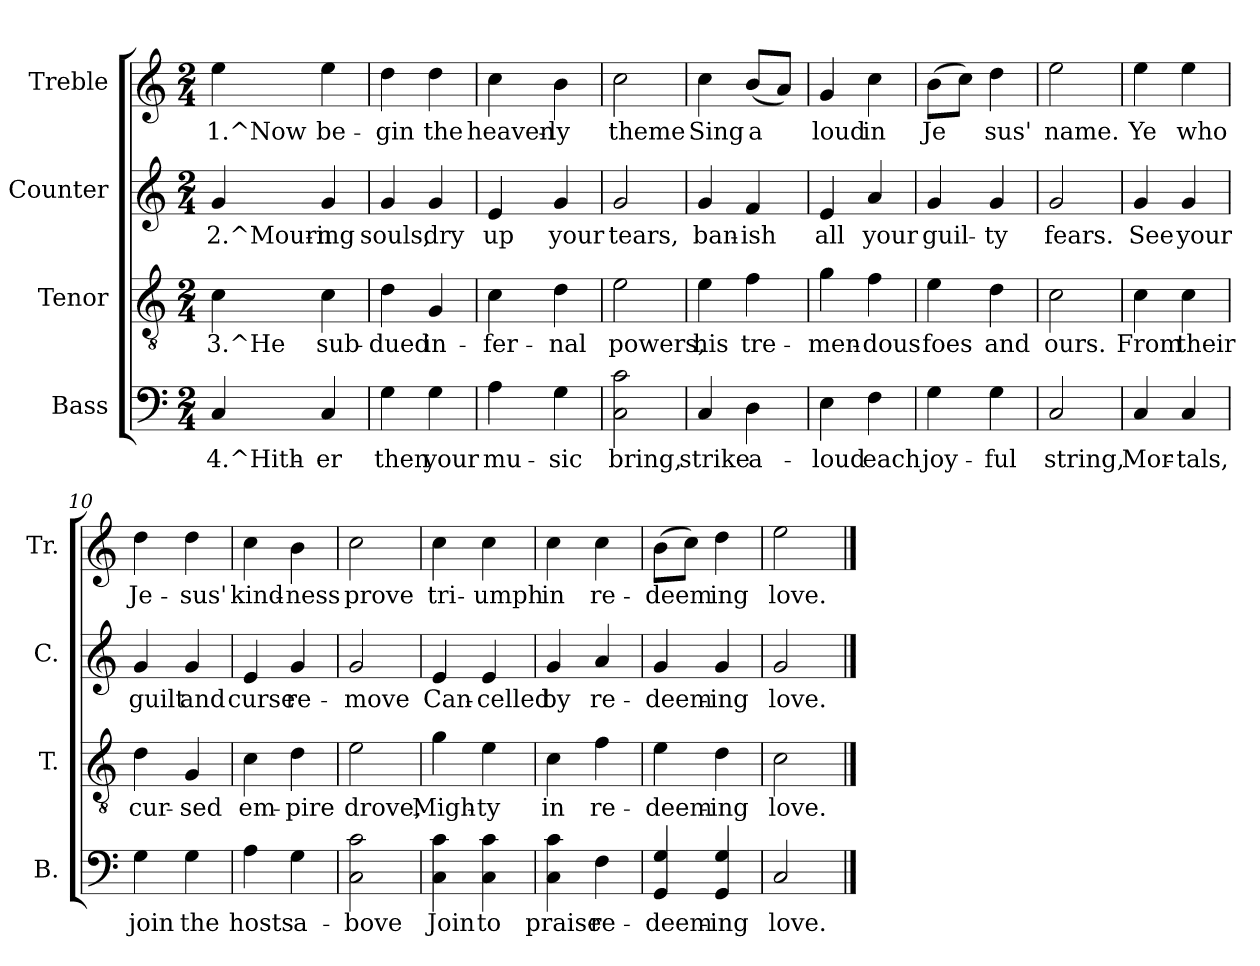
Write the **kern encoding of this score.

**kern	**text	**kern	**text	**kern	**text	**kern	**text
*part4	*part4	*part3	*part3	*part2	*part2	*part1	*part1
*staff4	*staff4	*staff3	*staff3	*staff2	*staff2	*staff1	*staff1
*I"Bass	*	*I"Tenor	*	*I"Counter	*	*I"Treble	*
*I'B.	*	*I'T.	*	*I'C.	*	*I'Tr.	*
!!LO:PB:g=z
*stria5	*	*stria5	*	*stria5	*	*stria5	*
*clefF4	*	*clefGv2	*	*clefG2	*	*clefG2	*
*k[]	*	*k[]	*	*k[]	*	*k[]	*
*C:	*	*C:	*	*C:	*	*C:	*
*M2/4	*	*M2/4	*	*M2/4	*	*M2/4	*
=1	=1	=1	=1	=1	=1	=1	=1
!	!LO:LY:b:rj	!	!LO:LY:b:rj	!	!LO:LY:b:rj	!	!LO:LY:b:rj
4C/	4.^Hith-	4c\	3.^He	4g/	2.^Mourn-	4ee\	1.^Now
!	!LO:LY:b:rj	!	!LO:LY:b:rj	!	!LO:LY:b:rj	!	!LO:LY:b:rj
4C/	-er	4c\	sub-	4g/	-ing	4ee\	be-
=2	=2	=2	=2	=2	=2	=2	=2
!	!LO:LY:b:rj	!	!LO:LY:b:rj	!	!LO:LY:b:rj	!	!LO:LY:b:rj
4G\	then	4d\	-dued	4g/	souls,	4dd\	-gin
!	!LO:LY:b:rj	!	!LO:LY:b:rj	!	!LO:LY:b:rj	!	!LO:LY:b:rj
4G\	your	4G/	in-	4g/	dry	4dd\	the
=3	=3	=3	=3	=3	=3	=3	=3
!	!LO:LY:b:rj	!	!LO:LY:b:rj	!	!LO:LY:b:rj	!	!LO:LY:b:rj
4A\	mu-	4c\	-fer-	4e/	up	4cc\	heaven-
!	!LO:LY:b:rj	!	!LO:LY:b:rj	!	!LO:LY:b:rj	!	!LO:LY:b:rj
4G\	-sic	4d\	-nal	4g/	your	4b\	-ly
=4	=4	=4	=4	=4	=4	=4	=4
!	!LO:LY:b:rj	!	!LO:LY:b:rj	!	!LO:LY:b:rj	!	!LO:LY:b:rj
2c\ 2C\	bring,	2e\	powers,	2g/	tears,	2cc\	theme
=5	=5	=5	=5	=5	=5	=5	=5
!	!LO:LY:b:rj	!	!LO:LY:b:rj	!	!LO:LY:b:rj	!	!LO:LY:b:rj
4C/	strike	4e\	his	4g/	ban-	4cc\	Sing
!	!LO:LY:b:rj	!	!LO:LY:b:rj	!	!LO:LY:b:rj	!	!LO:LY:b:rj
4D\	a-	4f\	tre-	4f/	-ish	(<8b/L	a-
!	!	!	!	!	!	!	!LO:LY:b:rj
.	.	.	.	.	.	8a/J)	--
=6	=6	=6	=6	=6	=6	=6	=6
!	!LO:LY:b:rj	!	!LO:LY:b:rj	!	!LO:LY:b:rj	!	!LO:LY:b:rj
4E\	-loud	4g\	-men-	4e/	all	4g/	-loud
!	!LO:LY:b:rj	!	!LO:LY:b:rj	!	!LO:LY:b:rj	!	!LO:LY:b:rj
4F\	each	4f\	-dous	4a/	your	4cc\	in
=7	=7	=7	=7	=7	=7	=7	=7
!	!LO:LY:b:rj	!	!LO:LY:b:rj	!	!LO:LY:b:rj	!	!LO:LY:b:rj
4G\	joy-	4e\	foes	4g/	guil-	(>8b\L	Je-
!	!	!	!	!	!	!	!LO:LY:b:rj
.	.	.	.	.	.	8cc\J)	--
!	!LO:LY:b:rj	!	!LO:LY:b:rj	!	!LO:LY:b:rj	!	!LO:LY:b:rj
4G\	-ful	4d\	and	4g/	-ty	4dd\	-sus'
=8	=8	=8	=8	=8	=8	=8	=8
!	!LO:LY:b:rj	!	!LO:LY:b:rj	!	!LO:LY:b:rj	!	!LO:LY:b:rj
2C/	string,	2c\	ours.	2g/	fears.	2ee\	name.
!!LO:LB:g=z
=9	=9	=9	=9	=9	=9	=9	=9
!	!LO:LY:b:rj	!	!LO:LY:b:rj	!	!LO:LY:b:rj	!	!LO:LY:b:rj
4C/	Mor-	4c\	From	4g/	See	4ee\	Ye
!	!LO:LY:b:rj	!	!LO:LY:b:rj	!	!LO:LY:b:rj	!	!LO:LY:b:rj
4C/	-tals,	4c\	their	4g/	your	4ee\	who
=10	=10	=10	=10	=10	=10	=10	=10
!	!LO:LY:b:rj	!	!LO:LY:b:rj	!	!LO:LY:b:rj	!	!LO:LY:b:rj
4G\	join	4d\	cur-	4g/	guilt	4dd\	Je-
!	!LO:LY:b:rj	!	!LO:LY:b:rj	!	!LO:LY:b:rj	!	!LO:LY:b:rj
4G\	the	4G/	-sed	4g/	and	4dd\	-sus'
=11	=11	=11	=11	=11	=11	=11	=11
!	!LO:LY:b:rj	!	!LO:LY:b:rj	!	!LO:LY:b:rj	!	!LO:LY:b:rj
4A\	hosts	4c\	em-	4e/	curse	4cc\	kind-
!	!LO:LY:b:rj	!	!LO:LY:b:rj	!	!LO:LY:b:rj	!	!LO:LY:b:rj
4G\	a-	4d\	-pire	4g/	re-	4b\	-ness
=12	=12	=12	=12	=12	=12	=12	=12
!	!LO:LY:b:rj	!	!LO:LY:b:rj	!	!LO:LY:b:rj	!	!LO:LY:b:rj
2c\ 2C\	-bove	2e\	drove,	2g/	-move	2cc\	prove
=13	=13	=13	=13	=13	=13	=13	=13
!	!LO:LY:b:rj	!	!LO:LY:b:rj	!	!LO:LY:b:rj	!	!LO:LY:b:rj
4c\ 4C\	Join	4g\	Migh-	4e/	Can-	4cc\	tri-
!	!LO:LY:b:rj	!	!LO:LY:b:rj	!	!LO:LY:b:rj	!	!LO:LY:b:rj
4c\ 4C\	to	4e\	-ty	4e/	-celled	4cc\	-umph
=14	=14	=14	=14	=14	=14	=14	=14
!	!LO:LY:b:rj	!	!LO:LY:b:rj	!	!LO:LY:b:rj	!	!LO:LY:b:rj
4c\ 4C\	praise	4c\	in	4g/	by	4cc\	in
!	!LO:LY:b:rj	!	!LO:LY:b:rj	!	!LO:LY:b:rj	!	!LO:LY:b:rj
4F\	re-	4f\	re-	4a/	re-	4cc\	re-
=15	=15	=15	=15	=15	=15	=15	=15
!	!LO:LY:b:rj	!	!LO:LY:b:rj	!	!LO:LY:b:rj	!	!LO:LY:b:rj
4G/ 4GG/	-deem-	4e\	-deem-	4g/	-deem-	(>8b\L	-deem-
!	!	!	!	!	!	!	!LO:LY:b:rj
.	.	.	.	.	.	8cc\J)	--
!	!LO:LY:b:rj	!	!LO:LY:b:rj	!	!LO:LY:b:rj	!	!LO:LY:b:rj
4G/ 4GG/	-ing	4d\	-ing	4g/	-ing	4dd\	-ing
=16	=16	=16	=16	=16	=16	=16	=16
!	!LO:LY:b:rj	!	!LO:LY:b:rj	!	!LO:LY:b:rj	!	!LO:LY:b:rj
2C/	love.	2c\	love.	2g/	love.	2ee\	love.
==	==	==	==	==	==	==	==
*-	*-	*-	*-	*-	*-	*-	*-
